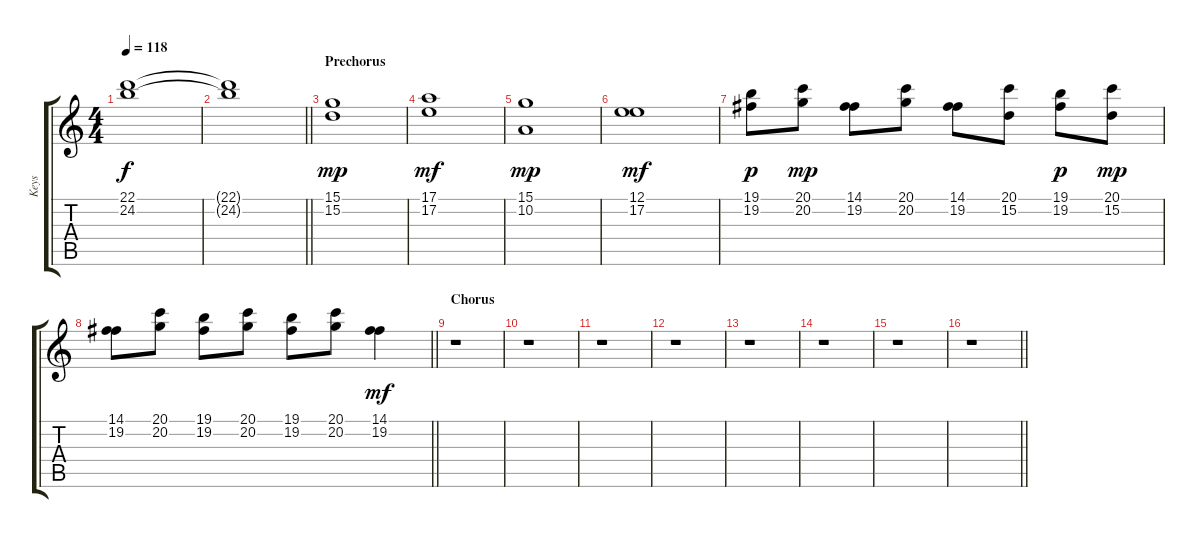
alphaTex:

\track ("Keys" "Keys") {instrument rockorgan}
\staff {score tabs}
\tuning (E4 B3 G3 D3 A2 E2) {hide}
\ts (4 4)
\tempo 118
\clef g2
\ks c
(22.1{t} 24.2{t}).1{dy f} |
\barLineRight lightlight
(22.1{t} 24.2{t}).1 |
\section ("" "Prechorus")
(15.1 15.2).1{dy mp} |
(17.1 17.2).1{dy mf} |
(15.1 10.2).1{dy mp} |
(12.1 17.2).1{dy mf} |
(19.1 19.2).8{dy p} (20.1 20.2).8{dy mp} (14.1 19.2).8 (20.1 20.2).8 (14.1 19.2).8 (20.1 15.2).8 (19.1 19.2).8{dy p} (20.1 15.2).8{dy mp} |
\barLineRight lightlight
(14.1 19.2).8 (20.1 20.2).8 (19.1 19.2).8 (20.1 20.2).8 (19.1 19.2).8 (20.1 20.2).8 (14.1 19.2).4{dy mf} |
\section ("" "Chorus")
r.1 |
r.1 |
r.1 |
r.1 |
r.1 |
r.1 |
r.1 |
\barLineRight lightlight
r.1
